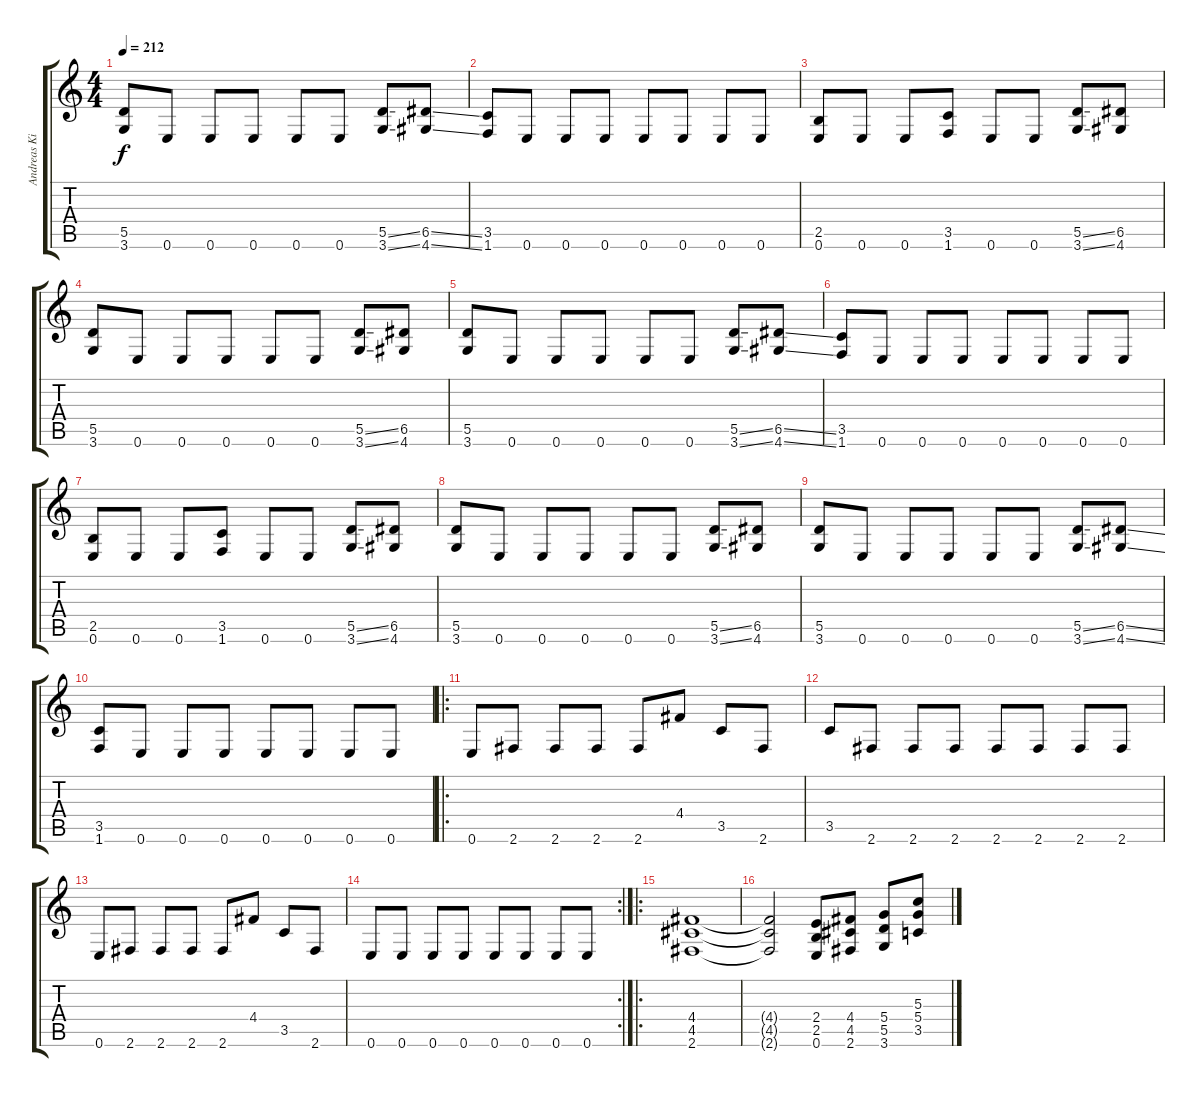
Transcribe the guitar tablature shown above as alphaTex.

\track ("Andreas Kisser" "Andreas Ki") {instrument distortionguitar}
\staff {score tabs}
\tuning (E4 B3 G3 D3 A2 E2) {hide}
\ts (4 4)
\tempo 212
\clef g2
\ks c
(5.5 3.6).8{dy f} 0.6.8 0.6.8 0.6.8 0.6.8 0.6.8 (5.5{ss} 3.6{ss}).8 (6.5{ss} 4.6{ss}).8 |
(3.5 1.6).8 0.6.8 0.6.8 0.6.8 0.6.8 0.6.8 0.6.8 0.6.8 |
(2.5 0.6).8 0.6.8 0.6.8 (3.5 1.6).8 0.6.8 0.6.8 (5.5{ss} 3.6{ss}).8 (6.5 4.6).8 |
(5.5 3.6).8 0.6.8 0.6.8 0.6.8 0.6.8 0.6.8 (5.5{ss} 3.6{ss}).8 (6.5 4.6).8 |
(5.5 3.6).8 0.6.8 0.6.8 0.6.8 0.6.8 0.6.8 (5.5{ss} 3.6{ss}).8 (6.5{ss} 4.6{ss}).8 |
(3.5 1.6).8 0.6.8 0.6.8 0.6.8 0.6.8 0.6.8 0.6.8 0.6.8 |
(2.5 0.6).8 0.6.8 0.6.8 (3.5 1.6).8 0.6.8 0.6.8 (5.5{ss} 3.6{ss}).8 (6.5 4.6).8 |
(5.5 3.6).8 0.6.8 0.6.8 0.6.8 0.6.8 0.6.8 (5.5{ss} 3.6{ss}).8 (6.5 4.6).8 |
(5.5 3.6).8 0.6.8 0.6.8 0.6.8 0.6.8 0.6.8 (5.5{ss} 3.6{ss}).8 (6.5{ss} 4.6{ss}).8 |
(3.5 1.6).8 0.6.8 0.6.8 0.6.8 0.6.8 0.6.8 0.6.8 0.6.8 |
\ro
0.6.8 2.6.8 2.6.8 2.6.8 2.6.8 4.4.8 3.5.8 2.6.8 |
3.5.8 2.6.8 2.6.8 2.6.8 2.6.8 2.6.8 2.6.8 2.6.8 |
0.6.8 2.6.8 2.6.8 2.6.8 2.6.8 4.4.8 3.5.8 2.6.8 |
\rc 2
0.6.8 0.6.8 0.6.8 0.6.8 0.6.8 0.6.8 0.6.8 0.6.8 |
\ro
(4.4 4.5 2.6).1 |
(4.4{t} 4.5{t} 2.6{t}).2 (2.4 2.5 0.6).8 (4.4 4.5 2.6).8 (5.4 5.5 3.6).8 (5.3 5.4 3.5).8
